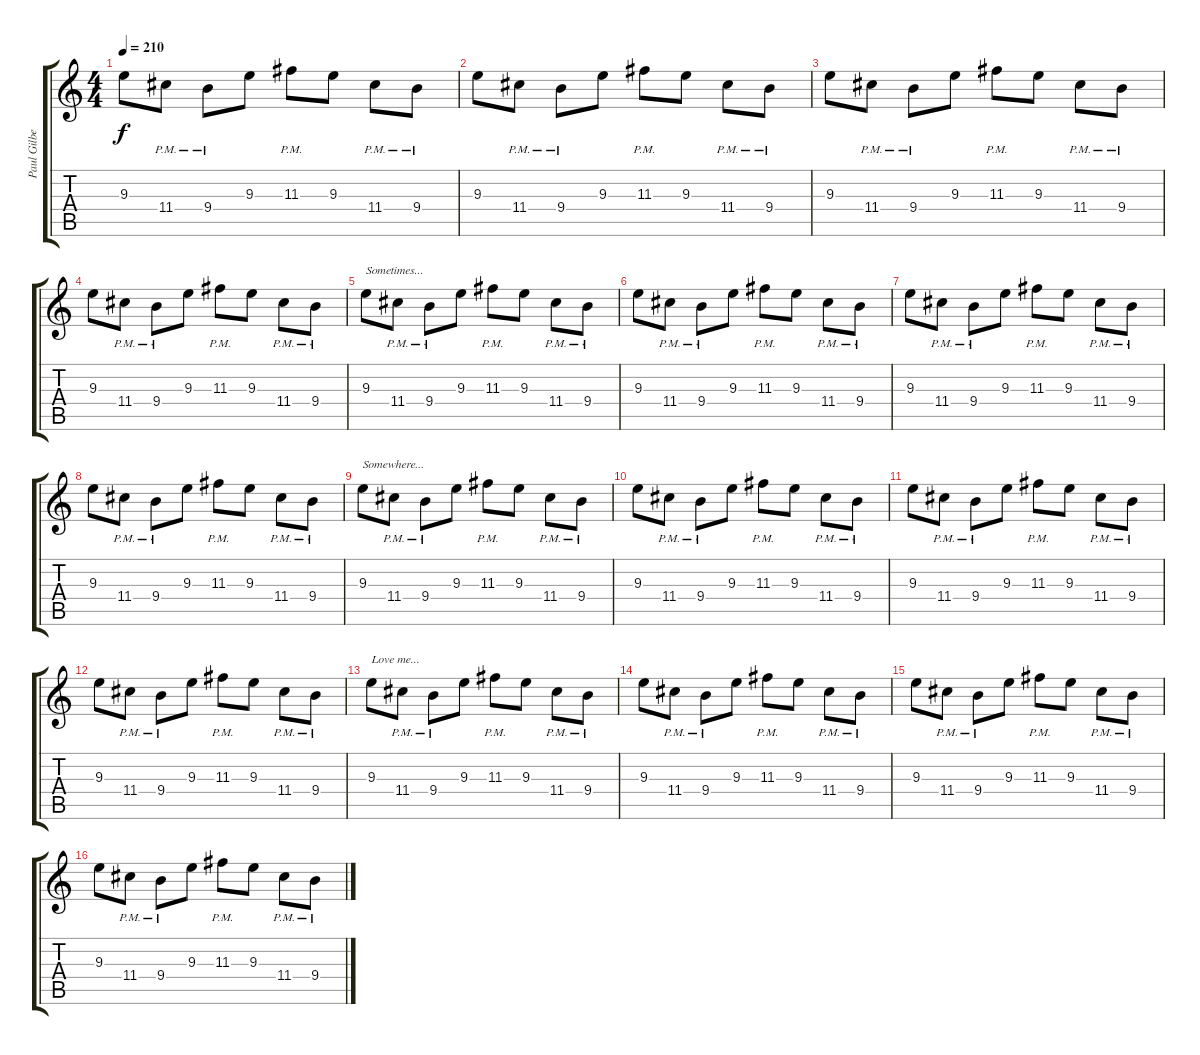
\track ("Paul Gilbert" "Paul Gilbe") {instrument distortionguitar}
\staff {score tabs}
\tuning (E4 B3 G3 D3 A2 E2) {hide}
\ts (4 4)
\tempo 210
\clef g2
\ks c
9.3.8{dy f} 11.4{pm}.8 9.4{pm}.8 9.3.8 11.3{pm}.8 9.3.8 11.4{pm}.8 9.4{pm}.8 |
9.3.8 11.4{pm}.8 9.4{pm}.8 9.3.8 11.3{pm}.8 9.3.8 11.4{pm}.8 9.4{pm}.8 |
9.3.8 11.4{pm}.8 9.4{pm}.8 9.3.8 11.3{pm}.8 9.3.8 11.4{pm}.8 9.4{pm}.8 |
9.3.8 11.4{pm}.8 9.4{pm}.8 9.3.8 11.3{pm}.8 9.3.8 11.4{pm}.8 9.4{pm}.8 |
9.3.8{txt "Sometimes..."} 11.4{pm}.8 9.4{pm}.8 9.3.8 11.3{pm}.8 9.3.8 11.4{pm}.8 9.4{pm}.8 |
9.3.8 11.4{pm}.8 9.4{pm}.8 9.3.8 11.3{pm}.8 9.3.8 11.4{pm}.8 9.4{pm}.8 |
9.3.8 11.4{pm}.8 9.4{pm}.8 9.3.8 11.3{pm}.8 9.3.8 11.4{pm}.8 9.4{pm}.8 |
9.3.8 11.4{pm}.8 9.4{pm}.8 9.3.8 11.3{pm}.8 9.3.8 11.4{pm}.8 9.4{pm}.8 |
9.3.8{txt "Somewhere..."} 11.4{pm}.8 9.4{pm}.8 9.3.8 11.3{pm}.8 9.3.8 11.4{pm}.8 9.4{pm}.8 |
9.3.8 11.4{pm}.8 9.4{pm}.8 9.3.8 11.3{pm}.8 9.3.8 11.4{pm}.8 9.4{pm}.8 |
9.3.8 11.4{pm}.8 9.4{pm}.8 9.3.8 11.3{pm}.8 9.3.8 11.4{pm}.8 9.4{pm}.8 |
9.3.8 11.4{pm}.8 9.4{pm}.8 9.3.8 11.3{pm}.8 9.3.8 11.4{pm}.8 9.4{pm}.8 |
9.3.8{txt "Love me..."} 11.4{pm}.8 9.4{pm}.8 9.3.8 11.3{pm}.8 9.3.8 11.4{pm}.8 9.4{pm}.8 |
9.3.8 11.4{pm}.8 9.4{pm}.8 9.3.8 11.3{pm}.8 9.3.8 11.4{pm}.8 9.4{pm}.8 |
9.3.8 11.4{pm}.8 9.4{pm}.8 9.3.8 11.3{pm}.8 9.3.8 11.4{pm}.8 9.4{pm}.8 |
9.3.8 11.4{pm}.8 9.4{pm}.8 9.3.8 11.3{pm}.8 9.3.8 11.4{pm}.8 9.4{pm}.8
